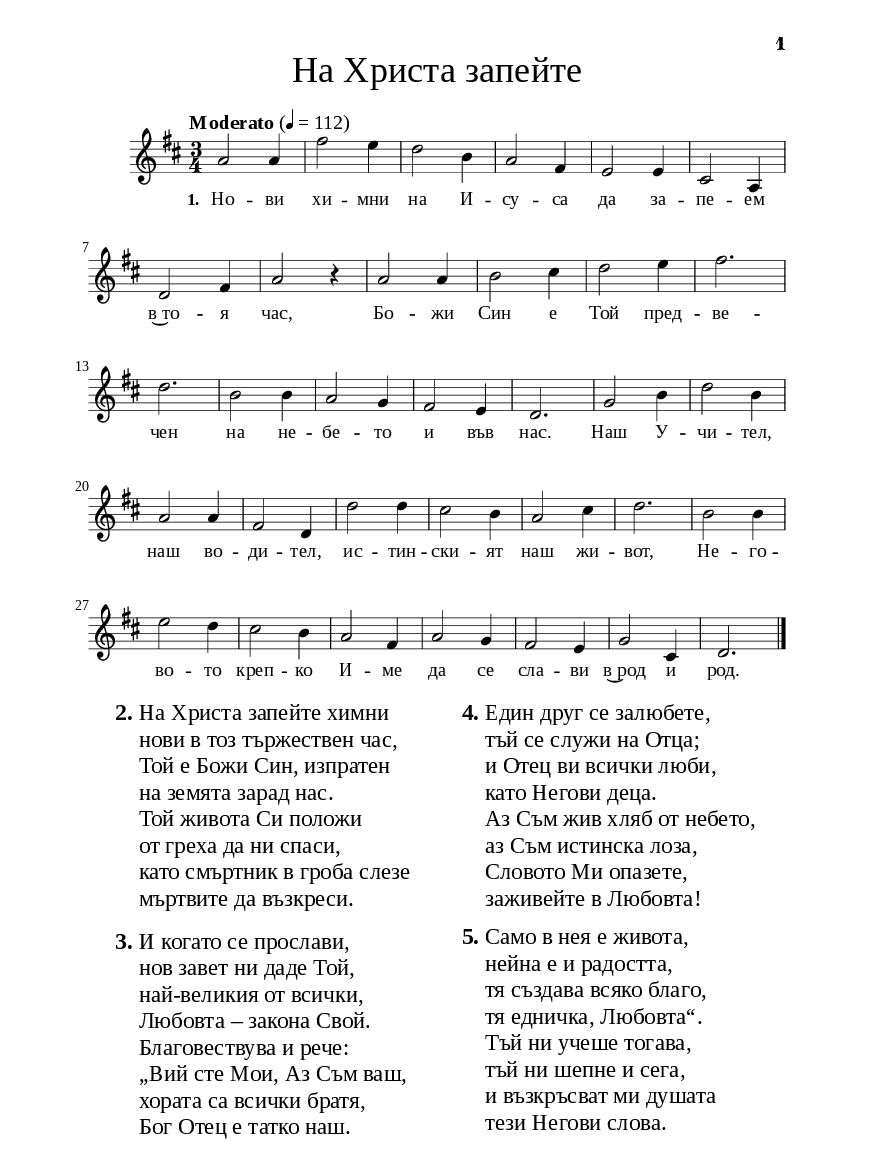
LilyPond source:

\version "2.24.4"

% include paper part and global functions
\include "include/globals.ily"

\bookpart {
  \label #'ref060
  \tocItem \markup "На Христа запейте "
  \include "include/bookpart-paper.ily"
  \score {
    \include "include/score-layout.ily"

    \new Voice \absolute  {
      \clef treble
      \key d \major
      \time 3/4
      \tempoFunc "Moderato" 4 "112"
      \autoBeamOff


      a'2 a'4| fis''2 e''4| d''2 b'4 | a'2 fis'4 | e'2 e'4 | cis'2 a4 | \break

      d'2 fis'4 | a'2 r4| a'2 a'4| b'2 cis''4 | d''2 e''4| fis''2.| \break

      d''2. |  b'2 b'4| a'2 g'4 | fis'2 e'4 | d'2. | g'2 b'4 | d''2 b'4| \break

      a'2 a'4 | fis'2 d'4 | d''2 d''4 | cis''2 b'4 | a'2 cis''4 | d''2. | b'2 b'4 |  \break

      e''2 d''4 | cis''2 b'4 | a'2 fis'4 | a'2 g'4 | fis'2 e'4 | g'2 cis'4| d'2. | \bar "|." \break
    }

    \addlyrics {
      \set stanza = "1. " Но -- ви хи -- мни на И -- су -- са да за -- пе -- ем
      в~то -- я час, Бо -- жи Син е Той пред -- ве --
      чен на не -- бе -- то и във нас.  Наш У -- чи -- тел,
      наш во -- ди -- тел, ис -- тин -- ски -- ят наш жи -- вот, Не -- го --
      во -- то креп -- ко И -- ме да се сла -- ви в~род и род.
    }

    \header {
      title = \titleFunc #'ref_desc_15 "На Христа запейте" "Na Hrista zapejte"
    }

    \midi{}

  } % score

  \markup \abs-fontsize #11 \override #`(baseline-skip . ,bgCoupletBaselineSkip){
    \fill-line {
      \hspace #0.1
      \column {
        \line {
          \bold "2."
          \column {
            "На Христа запейте химни"
            "нови в тоз тържествен час,"
            "Той е Божи Син, изпратен "
            "на земята зарад нас. "
            "Той живота Си положи "
            "от греха да ни спаси, "
            "като смъртник в гроба слезе"
            "мъртвите да възкреси. "
          }
        }
        \vspace #1
        \line {
          \bold "3."
          \column {
            "И когато се прослави,"
            "нов завет ни даде Той,"
            "най-великия от всички, "
            "Любовта – закона Свой. "
            "Благовествува и рече: "
            "„Вий сте Мои, Aз Съм ваш,"
            "хората са всички братя,"
            "Бог Отец е татко наш."
          }
        }

      }
      \hspace #0.1
      % adds horizontal spacing between columns
      \column {
        \line {
          \bold "4."
          \column {
            "Един друг се залюбете,"
            "тъй се служи на Отца; "
            "и Отец ви всички люби, "
            "като Негови деца."
            "Аз Съм жив хляб от небето, "
            "аз Съм истинска лоза, "
            "Словото Ми опазете, "
            "заживейте в Любовта!"
          }
        }
        % adds vertical spacing between verses
        \vspace #1
        \line {
          \bold "5."
          \column {
            "Само в нея е живота,"
            "нейна е и радостта,"
            "тя създава всяко благо,"
            "тя едничка, Любовта“."
            "Тъй ни учеше тогава,"
            "тъй ни шепне и сега,"
            "и възкръсват ми душата"
            "тези Негови слова. "
          }
        }
      }\hspace #0.1
    }
  }
} % bookpart
